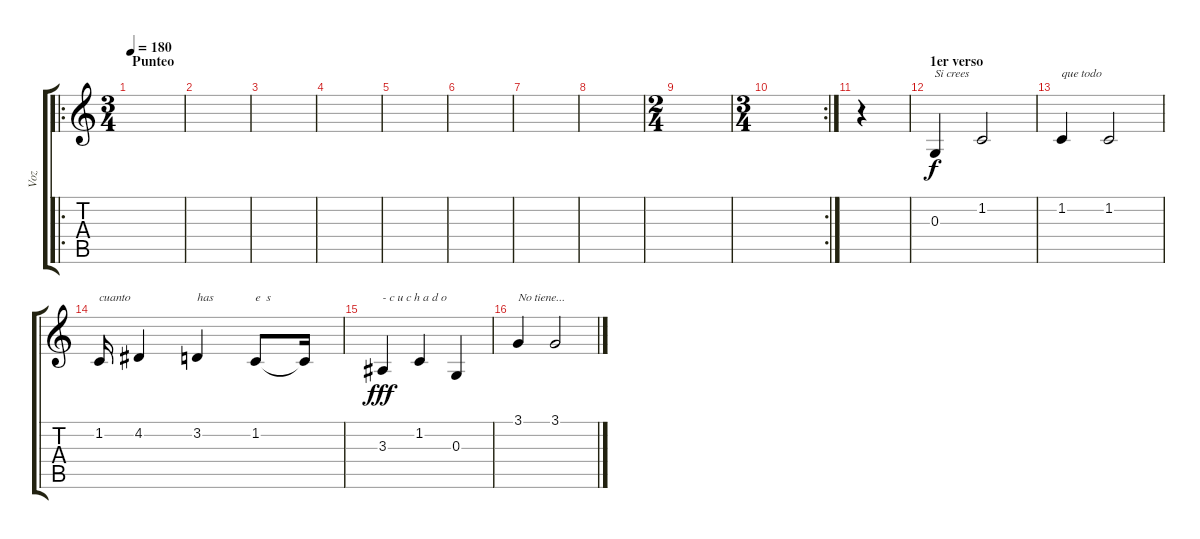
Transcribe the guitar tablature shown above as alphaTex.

\track ("Voz" "Voz") {instrument pad4choir}
\staff {score tabs}
\tuning (E4 B3 G3 D3 A2 E2) {hide}
\ro
\ts (3 4)
\section ("" "Punteo")
\tempo 180
\clef g2
\ks c
|
|
|
|
|
|
|
|
\ts (2 4)
|
\rc 2
\ts (3 4)
|
r.4 |
\section ("" "1er verso")
0.3.4{txt "Si crees"} 1.2.2 |
1.2.4{txt "que todo"} 1.2.2 |
1.2.16{txt "cuanto"} 4.2.4 3.2.4{txt "has"} 1.2.8{txt "e  s  "} 1.2{t}.16{dy f} |
3.3.4{txt "- c u c h a d o" dy fff} 1.2.4 0.3.4 |
3.1.4{txt "No tiene..."} 3.1.2
